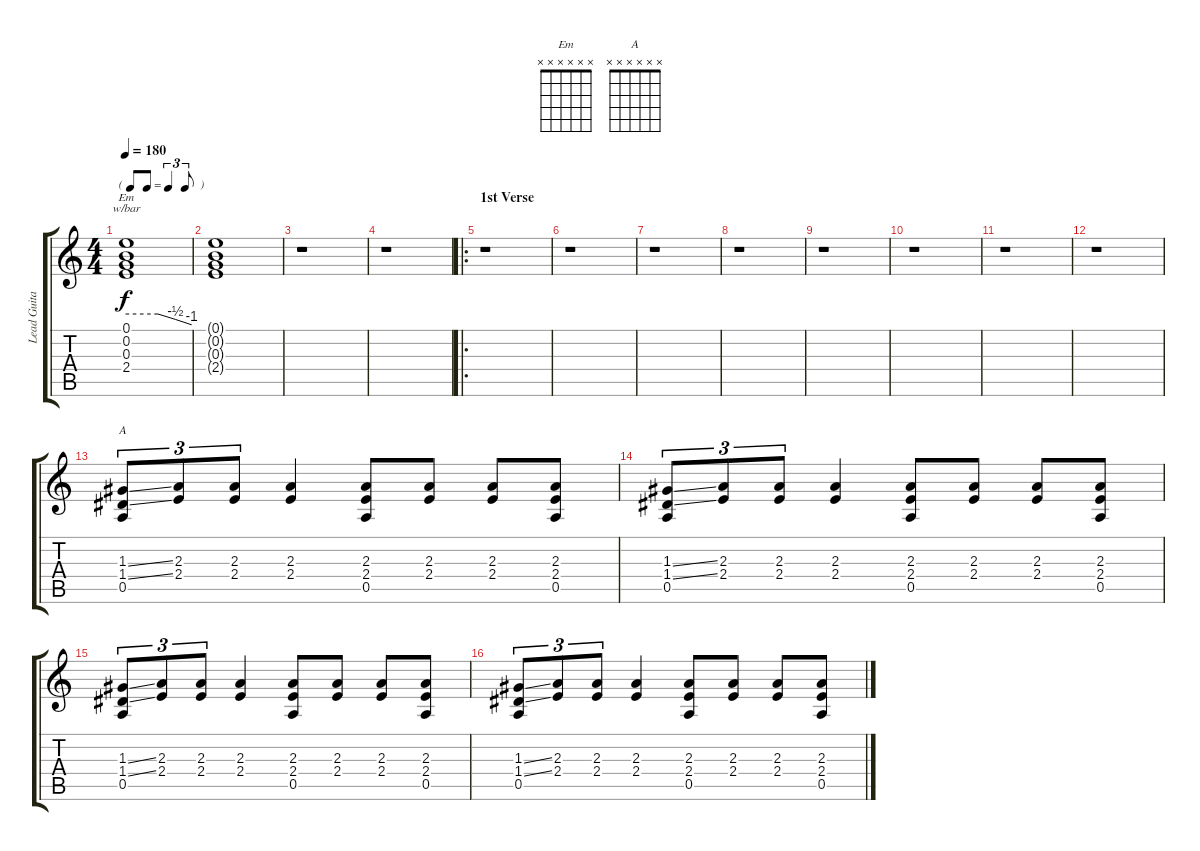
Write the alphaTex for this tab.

\track ("Lead Guitar" "Lead Guita") {instrument electricguitarclean}
\staff {score tabs}
\tuning (E4 B3 G3 D3 A2 E2) {hide}
\chord ("Em" x x x x x x)
\chord ("A" x x x x x x)
\ts (4 4)
\tf triplet8th
\tempo 180
\clef g2
\ks c
(0.1 0.2 0.3 2.4).1{tbe (custom default 0 0 29 0 45 -2 60 -4) ch "Em" dy f} |
(0.1{t} 0.2{t} 0.3{t} 2.4{t}).1 |
r.1 |
r.1 |
\ro
\section ("" "1st Verse")
r.1 |
r.1 |
r.1 |
r.1 |
r.1 |
r.1 |
r.1 |
r.1 |
(1.3{ss} 1.4{ss} 0.5).8{tu (3 2) ch "A" volume 10} (2.3 2.4).8{tu (3 2)} (2.3 2.4).8{tu (3 2)} (2.3 2.4).4 (2.3 2.4 0.5).8 (2.3 2.4).8 (2.3 2.4).8 (2.3 2.4 0.5).8 |
(1.3{ss} 1.4{ss} 0.5).8{tu (3 2)} (2.3 2.4).8{tu (3 2)} (2.3 2.4).8{tu (3 2)} (2.3 2.4).4 (2.3 2.4 0.5).8 (2.3 2.4).8 (2.3 2.4).8 (2.3 2.4 0.5).8 |
(1.3{ss} 1.4{ss} 0.5).8{tu (3 2)} (2.3 2.4).8{tu (3 2)} (2.3 2.4).8{tu (3 2)} (2.3 2.4).4 (2.3 2.4 0.5).8 (2.3 2.4).8 (2.3 2.4).8 (2.3 2.4 0.5).8 |
(1.3{ss} 1.4{ss} 0.5).8{tu (3 2)} (2.3 2.4).8{tu (3 2)} (2.3 2.4).8{tu (3 2)} (2.3 2.4).4 (2.3 2.4 0.5).8 (2.3 2.4).8 (2.3 2.4).8 (2.3 2.4 0.5).8
